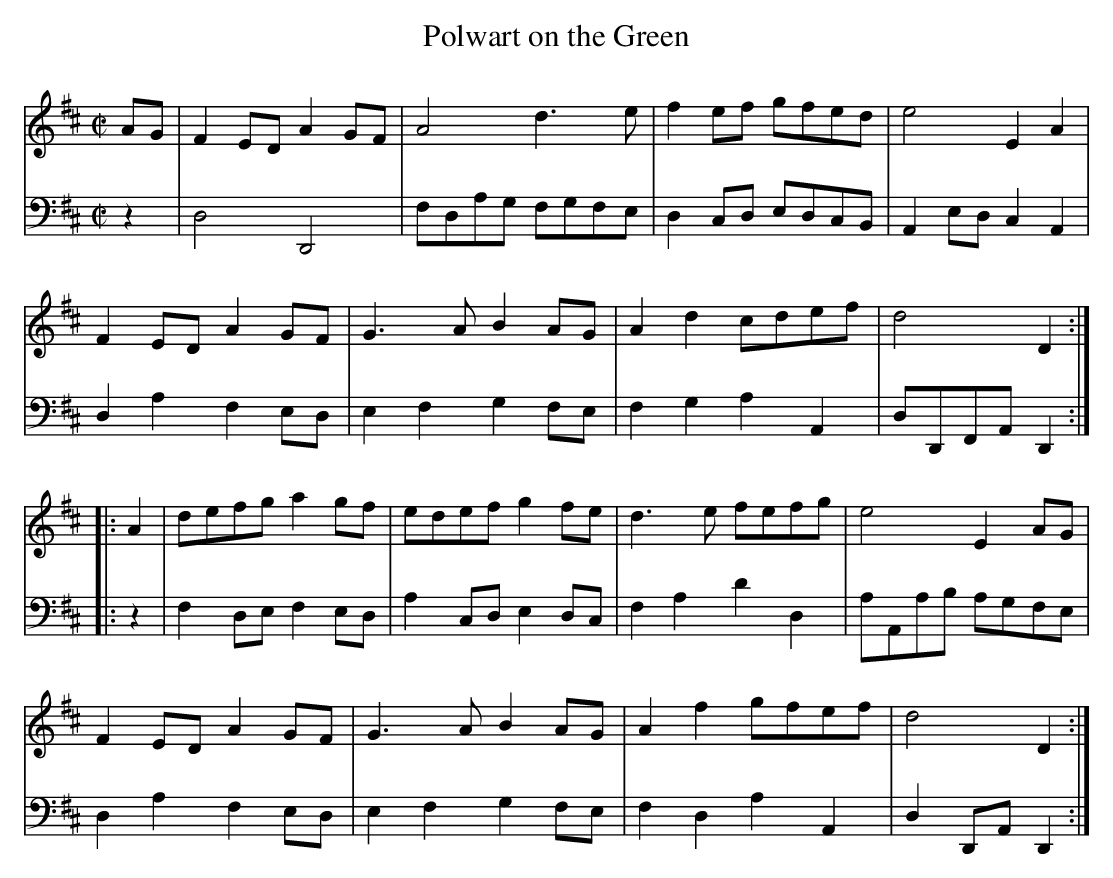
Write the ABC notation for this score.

X:1
T:Polwart on the Green
M:C|
L:1/8
K:D
V:1
AG|F2ED A2 GF|A4 d3e|f2 ef gfed|e4 E2A2|
F2 ED A2 GF|G3A B2 AG|A2d2 cdef|d4 D2:|
|:A2|defg a2 gf|edef g2 fe|d3e fefg|e4 E2 AG|
F2 ED A2 GF|G3A B2 AG|A2f2 gfef|d4 D2:|
V:2 clef = bass
z2|D,4D,,4|F,D,A,G, F,G,F,E,|D,2 C,D, E,D,C,B,,|A,,2 E,D, C,2A,,2|
D,2A,2F,2 E,D,|E,2F,2G,2 F,E,|F,2G,2A,2A,,2|D,D,,F,,A,, D,,2:|
|:z2|F,2 D,E, F,2 E,D,|A,2 C,D, E,2 D,C,|F,2A,2 D2D,2|A,A,,A,B, A,G,F,E,|
D,2A,2F,2 E,D,|E,2F,2G,2 F,E,|F,2D,2A,2A,,2|D,2 D,,A,, D,,2:|
